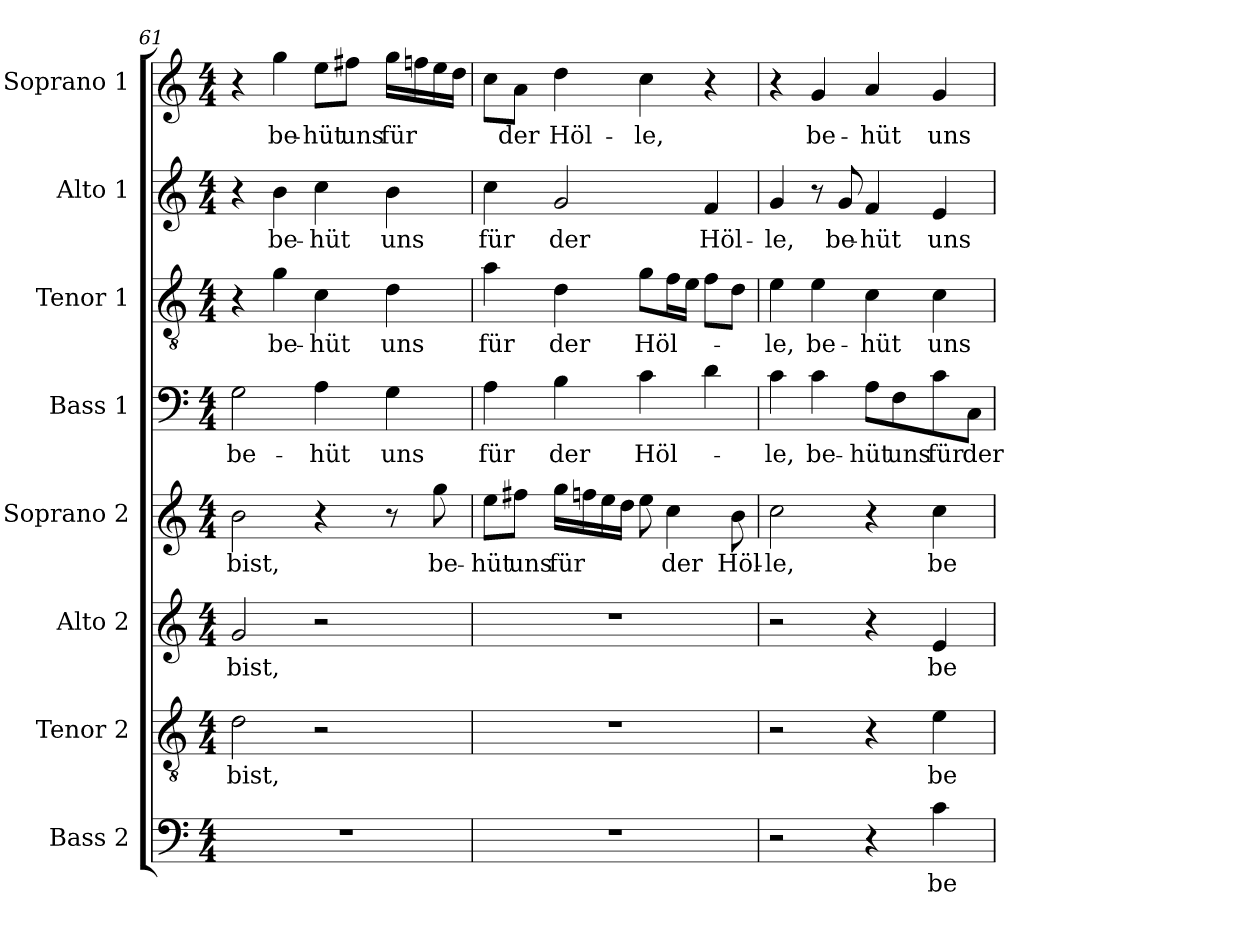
**kern	**text	**kern	**text	**kern	**text	**kern	**text	**kern	**text	**kern	**text	**kern	**text	**kern	**text
*part8	*part8	*part7	*part7	*part6	*part6	*part5	*part5	*part4	*part4	*part3	*part3	*part2	*part2	*part1	*part1
*staff8	*staff8	*staff7	*staff7	*staff6	*staff6	*staff5	*staff5	*staff4	*staff4	*staff3	*staff3	*staff2	*staff2	*staff1	*staff1
*I"Bass 2	*	*I"Tenor 2	*	*I"Alto 2	*	*I"Soprano 2	*	*I"Bass 1	*	*I"Tenor 1	*	*I"Alto 1	*	*I"Soprano 1	*
*I'B2	*	*I'T2	*	*I'A2	*	*I'S2	*	*I'B1	*	*I'T1	*	*I'A1	*	*I'S1	*
*clefF4	*	*clefGv2	*	*clefG2	*	*clefG2	*	*clefF4	*	*clefGv2	*	*clefG2	*	*clefG2	*
*	*	*ITrd7c12	*	*	*	*	*	*	*	*ITrd7c12	*	*	*	*	*
*k[]	*	*k[]	*	*k[]	*	*k[]	*	*k[]	*	*k[]	*	*k[]	*	*k[]	*
*C:	*	*C:	*	*C:	*	*C:	*	*C:	*	*C:	*	*C:	*	*C:	*
*M4/4	*	*M4/4	*	*M4/4	*	*M4/4	*	*M4/4	*	*M4/4	*	*M4/4	*	*M4/4	*
=61	=61	=61	=61	=61	=61	=61	=61	=61	=61	=61	=61	=61	=61	=61	=61
!	!	!	!LO:LY:b:color=#000000	!	!	!	!	!	!	!	!	!	!	!	!
!	!	!	!	!	!LO:LY:b:color=#000000	!	!	!	!	!	!	!	!	!	!
!	!	!	!	!	!	!	!LO:LY:b:color=#000000	!	!	!	!	!	!	!	!
!	!	!	!	!	!	!	!	!	!LO:LY:b:color=#000000	!	!	!	!	!	!
1r	.	2Di\	bist,	2gi/	bist,	2bi\	bist,	2Gi\	be-	4r	.	4r	.	4r	.
!	!	!	!	!	!	!	!	!	!	!	!LO:LY:b:color=#000000	!	!	!	!
!	!	!	!	!	!	!	!	!	!	!	!	!	!LO:LY:b:color=#000000	!	!
!	!	!	!	!	!	!	!	!	!	!	!	!	!	!	!LO:LY:b:color=#000000
.	.	.	.	.	.	.	.	.	.	4Gi\	be-	4bi\	be-	4ggi\	be-
!	!	!	!	!	!	!	!	!	!LO:LY:b:color=#000000	!	!	!	!	!	!
!	!	!	!	!	!	!	!	!	!	!	!LO:LY:b:color=#000000	!	!	!	!
!	!	!	!	!	!	!	!	!	!	!	!	!	!LO:LY:b:color=#000000	!	!
!	!	!	!	!	!	!	!	!	!	!	!	!	!	!	!LO:LY:b:color=#000000
.	.	2r	.	2r	.	4r	.	4Ai\	-hüt	4Ci\	-hüt	4cci\	-hüt	8eei\L	-hüt
!	!	!	!	!	!	!	!	!	!	!	!	!	!	!	!LO:LY:b:color=#000000
.	.	.	.	.	.	.	.	.	.	.	.	.	.	8ff#Xi\J	uns
!	!	!	!	!	!	!	!	!	!LO:LY:b:color=#000000	!	!	!	!	!	!
!	!	!	!	!	!	!	!	!	!	!	!LO:LY:b:color=#000000	!	!	!	!
!	!	!	!	!	!	!	!	!	!	!	!	!	!LO:LY:b:color=#000000	!	!
!	!	!	!	!	!	!	!	!	!	!	!	!	!	!	!LO:LY:b:color=#000000
.	.	.	.	.	.	8r	.	4Gi\	uns	4Di\	uns	4bi\	uns	16ggi\LL	für
.	.	.	.	.	.	.	.	.	.	.	.	.	.	16ffni\	.
!	!	!	!	!	!	!	!LO:LY:b:color=#000000	!	!	!	!	!	!	!	!
.	.	.	.	.	.	8ggi\	be-	.	.	.	.	.	.	16eei\	.
.	.	.	.	.	.	.	.	.	.	.	.	.	.	16ddi\JJ	.
=62	=62	=62	=62	=62	=62	=62	=62	=62	=62	=62	=62	=62	=62	=62	=62
!	!	!	!	!	!	!	!LO:LY:b:color=#000000	!	!	!	!	!	!	!	!
!	!	!	!	!	!	!	!	!	!LO:LY:b:color=#000000	!	!	!	!	!	!
!	!	!	!	!	!	!	!	!	!	!	!LO:LY:b:color=#000000	!	!	!	!
!	!	!	!	!	!	!	!	!	!	!	!	!	!LO:LY:b:color=#000000	!	!
1r	.	1r	.	1r	.	8eei\L	-hüt	4Ai\	für	4Ai\	für	4cci\	für	8cci\L	.
!	!	!	!	!	!	!	!LO:LY:b:color=#000000	!	!	!	!	!	!	!	!
!	!	!	!	!	!	!	!	!	!	!	!	!	!	!	!LO:LY:b:color=#000000
.	.	.	.	.	.	8ff#Xi\J	uns	.	.	.	.	.	.	8ai\J	der
!	!	!	!	!	!	!	!LO:LY:b:color=#000000	!	!	!	!	!	!	!	!
!	!	!	!	!	!	!	!	!	!LO:LY:b:color=#000000	!	!	!	!	!	!
!	!	!	!	!	!	!	!	!	!	!	!LO:LY:b:color=#000000	!	!	!	!
!	!	!	!	!	!	!	!	!	!	!	!	!	!LO:LY:b:color=#000000	!	!
!	!	!	!	!	!	!	!	!	!	!	!	!	!	!	!LO:LY:b:color=#000000
.	.	.	.	.	.	16ggi\LL	für	4Bi\	der	4Di\	der	2gi/	der	4ddi\	Höl-
.	.	.	.	.	.	16ffni\	.	.	.	.	.	.	.	.	.
.	.	.	.	.	.	16eei\	.	.	.	.	.	.	.	.	.
.	.	.	.	.	.	16ddi\JJ	.	.	.	.	.	.	.	.	.
!	!	!	!	!	!	!	!	!	!LO:LY:b:color=#000000	!	!	!	!	!	!
!	!	!	!	!	!	!	!	!	!	!	!LO:LY:b:color=#000000	!	!	!	!
!	!	!	!	!	!	!	!	!	!	!	!	!	!	!	!LO:LY:b:color=#000000
.	.	.	.	.	.	8eei\	.	4ci\	Höl-	8Gi\L	Höl-	.	.	4cci\	-le,
!	!	!	!	!	!	!	!LO:LY:b:color=#000000	!	!	!	!	!	!	!	!
.	.	.	.	.	.	4cci\	der	.	.	16Fi\L	.	.	.	.	.
.	.	.	.	.	.	.	.	.	.	16Ei\JJ	.	.	.	.	.
!	!	!	!	!	!	!	!	!	!	!	!	!	!LO:LY:b:color=#000000	!	!
.	.	.	.	.	.	.	.	4di\	.	8Fi\L	.	4fi/	Höl-	4r	.
!	!	!	!	!	!	!	!LO:LY:b:color=#000000	!	!	!	!	!	!	!	!
.	.	.	.	.	.	8bi\	Höl-	.	.	8Di\J	.	.	.	.	.
!!LO:PB:g=z
=63	=63	=63	=63	=63	=63	=63	=63	=63	=63	=63	=63	=63	=63	=63	=63
!	!	!	!	!	!	!	!LO:LY:b:color=#000000	!	!	!	!	!	!	!	!
!	!	!	!	!	!	!	!	!	!LO:LY:b:color=#000000	!	!	!	!	!	!
!	!	!	!	!	!	!	!	!	!	!	!LO:LY:b:color=#000000	!	!	!	!
!	!	!	!	!	!	!	!	!	!	!	!	!	!LO:LY:b:color=#000000	!	!
2r	.	2r	.	2r	.	2cci\	-le,	4ci\	-le,	4Ei\	-le,	4gi/	-le,	4r	.
!	!	!	!	!	!	!	!	!	!LO:LY:b:color=#000000	!	!	!	!	!	!
!	!	!	!	!	!	!	!	!	!	!	!LO:LY:b:color=#000000	!	!	!	!
!	!	!	!	!	!	!	!	!	!	!	!	!	!	!	!LO:LY:b:color=#000000
.	.	.	.	.	.	.	.	4ci\	be-	4Ei\	be-	8r	.	4gi/	be-
!	!	!	!	!	!	!	!	!	!	!	!	!	!LO:LY:b:color=#000000	!	!
.	.	.	.	.	.	.	.	.	.	.	.	8gi/	be-	.	.
!	!	!	!	!	!	!	!	!	!LO:LY:b:color=#000000	!	!	!	!	!	!
!	!	!	!	!	!	!	!	!	!	!	!LO:LY:b:color=#000000	!	!	!	!
!	!	!	!	!	!	!	!	!	!	!	!	!	!LO:LY:b:color=#000000	!	!
!	!	!	!	!	!	!	!	!	!	!	!	!	!	!	!LO:LY:b:color=#000000
4r	.	4r	.	4r	.	4r	.	8Ai\L	-hüt	4Ci\	-hüt	4fi/	-hüt	4ai/	-hüt
!	!	!	!	!	!	!	!	!	!LO:LY:b:color=#000000	!	!	!	!	!	!
.	.	.	.	.	.	.	.	8Fi\	uns	.	.	.	.	.	.
!	!LO:LY:b:color=#000000	!	!	!	!	!	!	!	!	!	!	!	!	!	!
!	!	!	!LO:LY:b:color=#000000	!	!	!	!	!	!	!	!	!	!	!	!
!	!	!	!	!	!LO:LY:b:color=#000000	!	!	!	!	!	!	!	!	!	!
!	!	!	!	!	!	!	!LO:LY:b:color=#000000	!	!	!	!	!	!	!	!
!	!	!	!	!	!	!	!	!	!LO:LY:b:color=#000000	!	!	!	!	!	!
!	!	!	!	!	!	!	!	!	!	!	!LO:LY:b:color=#000000	!	!	!	!
!	!	!	!	!	!	!	!	!	!	!	!	!	!LO:LY:b:color=#000000	!	!
!	!	!	!	!	!	!	!	!	!	!	!	!	!	!	!LO:LY:b:color=#000000
4ci\	be-	4Ei\	be-	4ei/	be-	4cci\	be-	8ci\	für	4Ci\	uns	4ei/	uns	4gi/	uns
!	!	!	!	!	!	!	!	!	!LO:LY:b:color=#000000	!	!	!	!	!	!
.	.	.	.	.	.	.	.	8Ci\J	der	.	.	.	.	.	.
=	=	=	=	=	=	=	=	=	=	=	=	=	=	=	=
*-	*-	*-	*-	*-	*-	*-	*-	*-	*-	*-	*-	*-	*-	*-	*-
